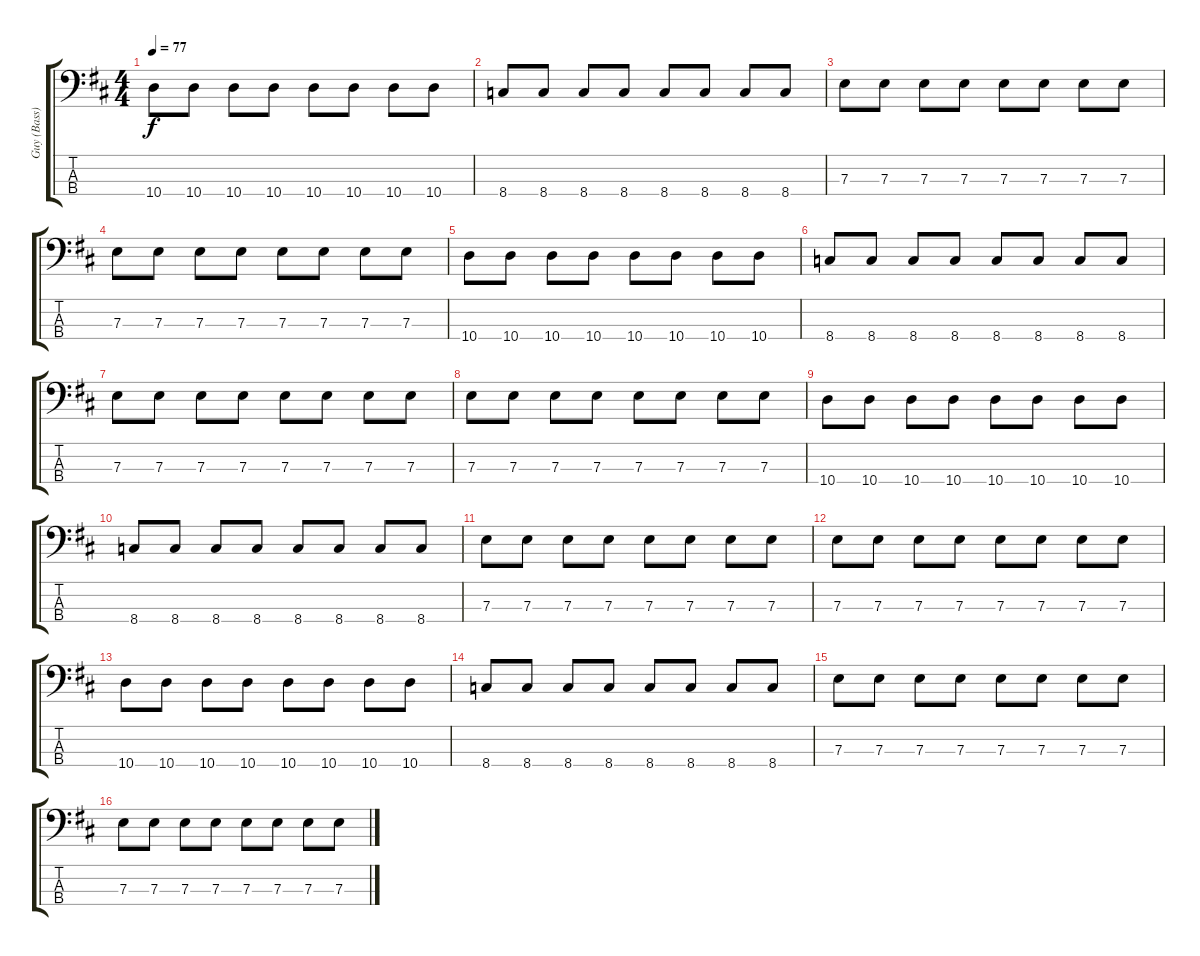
\track ("Guy (Bass)" "Guy (Bass)") {instrument electricbassfinger}
\staff {score tabs}
\tuning (G2 D2 A1 E1) {hide}
\ts (4 4)
\tempo 77
\clef f4
\ks d
10.4.8{dy f} 10.4.8 10.4.8 10.4.8 10.4.8 10.4.8 10.4.8 10.4.8 |
8.4.8 8.4.8 8.4.8 8.4.8 8.4.8 8.4.8 8.4.8 8.4.8 |
7.3.8 7.3.8 7.3.8 7.3.8 7.3.8 7.3.8 7.3.8 7.3.8 |
7.3.8 7.3.8 7.3.8 7.3.8 7.3.8 7.3.8 7.3.8 7.3.8 |
10.4.8 10.4.8 10.4.8 10.4.8 10.4.8 10.4.8 10.4.8 10.4.8 |
8.4.8 8.4.8 8.4.8 8.4.8 8.4.8 8.4.8 8.4.8 8.4.8 |
7.3.8 7.3.8 7.3.8 7.3.8 7.3.8 7.3.8 7.3.8 7.3.8 |
7.3.8 7.3.8 7.3.8 7.3.8 7.3.8 7.3.8 7.3.8 7.3.8 |
10.4.8 10.4.8 10.4.8 10.4.8 10.4.8 10.4.8 10.4.8 10.4.8 |
8.4.8 8.4.8 8.4.8 8.4.8 8.4.8 8.4.8 8.4.8 8.4.8 |
7.3.8 7.3.8 7.3.8 7.3.8 7.3.8 7.3.8 7.3.8 7.3.8 |
7.3.8 7.3.8 7.3.8 7.3.8 7.3.8 7.3.8 7.3.8 7.3.8 |
10.4.8 10.4.8 10.4.8 10.4.8 10.4.8 10.4.8 10.4.8 10.4.8 |
8.4.8 8.4.8 8.4.8 8.4.8 8.4.8 8.4.8 8.4.8 8.4.8 |
7.3.8 7.3.8 7.3.8 7.3.8 7.3.8 7.3.8 7.3.8 7.3.8 |
7.3.8 7.3.8 7.3.8 7.3.8 7.3.8 7.3.8 7.3.8 7.3.8
